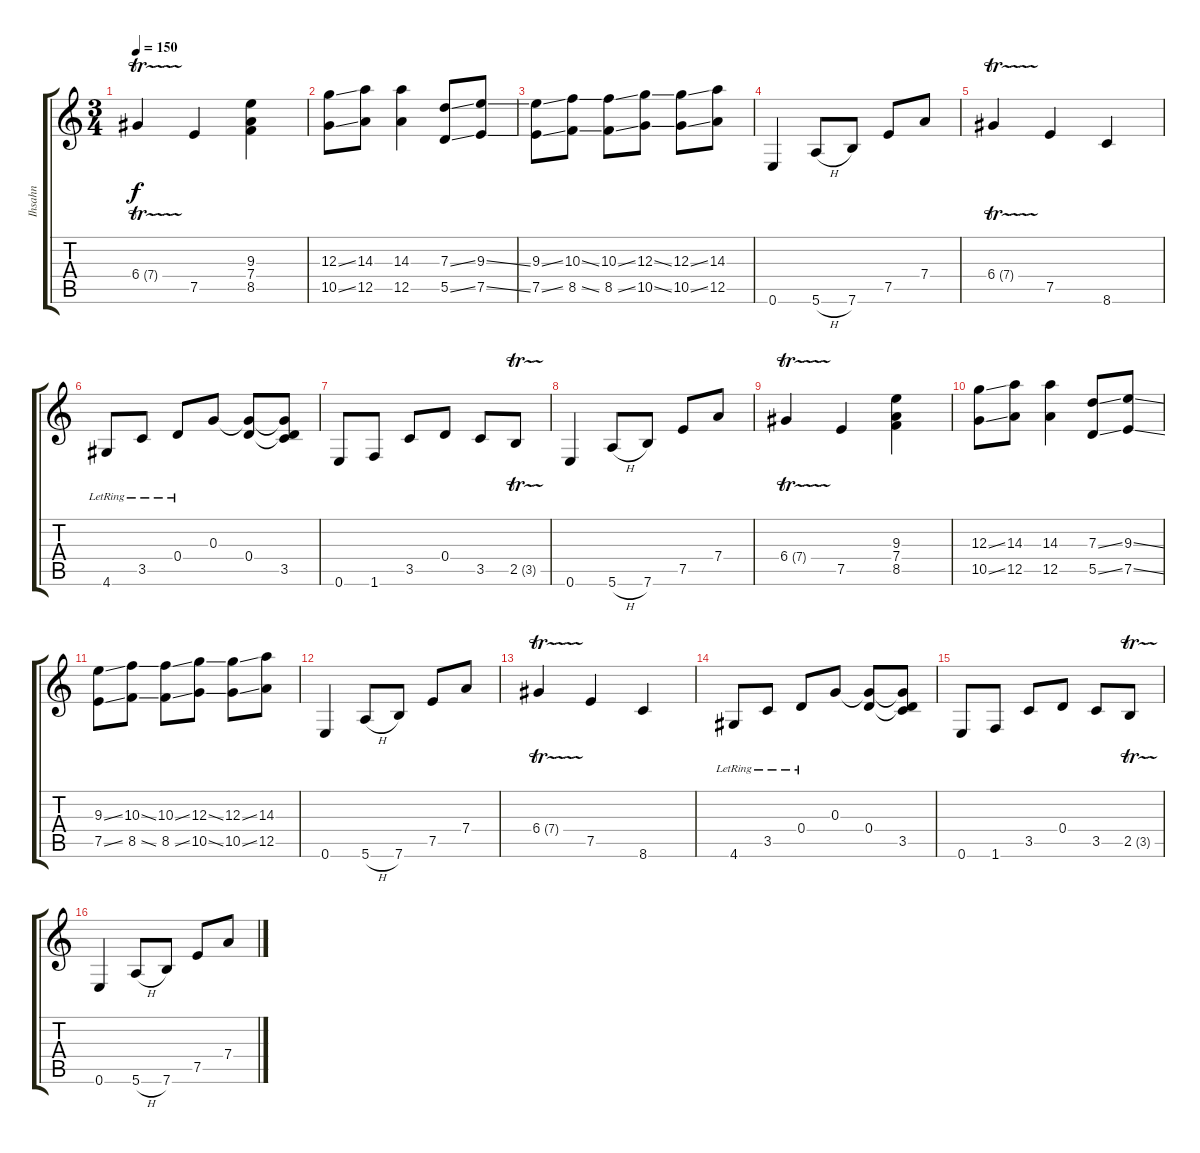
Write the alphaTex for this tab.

\track ("Ihsahn" "Ihsahn") {instrument overdrivenguitar}
\staff {score tabs}
\tuning (E4 B3 G3 D3 A2 E2) {hide}
\ts (3 4)
\tempo 150
\clef g2
\ks c
6.4{tr (7 16)}.4{dy f} 7.5.4 (9.3 7.4 8.5).4 |
(12.3{ss} 10.5{ss}).8 (14.3 12.5).8 (14.3 12.5).4 (7.3{ss} 5.5{ss}).8 (9.3{ss} 7.5{ss}).8 |
(9.3{ss} 7.5{ss}).8 (10.3{ss} 8.5{ss}).8 (10.3{ss} 8.5{ss}).8 (12.3{ss} 10.5{ss}).8 (12.3{ss} 10.5{ss}).8 (14.3 12.5).8 |
0.6.4 5.6{h}.8 7.6.8 7.5.8 7.4.8 |
6.4{tr (7 16)}.4 7.5.4 8.6.4 |
4.6{lr}.8 3.5{lr}.8 0.4{lr}.8 0.3.8 (0.3{t} 0.4).8 (0.3{t} 0.4{t} 3.5).8 |
0.6.8 1.6.8 3.5.8 0.4.8 3.5.8 2.5{tr (3 16)}.8 |
0.6.4 5.6{h}.8 7.6.8 7.5.8 7.4.8 |
6.4{tr (7 16)}.4 7.5.4 (9.3 7.4 8.5).4 |
(12.3{ss} 10.5{ss}).8 (14.3 12.5).8 (14.3 12.5).4 (7.3{ss} 5.5{ss}).8 (9.3{ss} 7.5{ss}).8 |
(9.3{ss} 7.5{ss}).8 (10.3{ss} 8.5{ss}).8 (10.3{ss} 8.5{ss}).8 (12.3{ss} 10.5{ss}).8 (12.3{ss} 10.5{ss}).8 (14.3 12.5).8 |
0.6.4 5.6{h}.8 7.6.8 7.5.8 7.4.8 |
6.4{tr (7 16)}.4 7.5.4 8.6.4 |
4.6{lr}.8 3.5{lr}.8 0.4{lr}.8 0.3.8 (0.3{t} 0.4).8 (0.3{t} 0.4{t} 3.5).8 |
0.6.8 1.6.8 3.5.8 0.4.8 3.5.8 2.5{tr (3 16)}.8 |
0.6.4 5.6{h}.8 7.6.8 7.5.8 7.4.8
